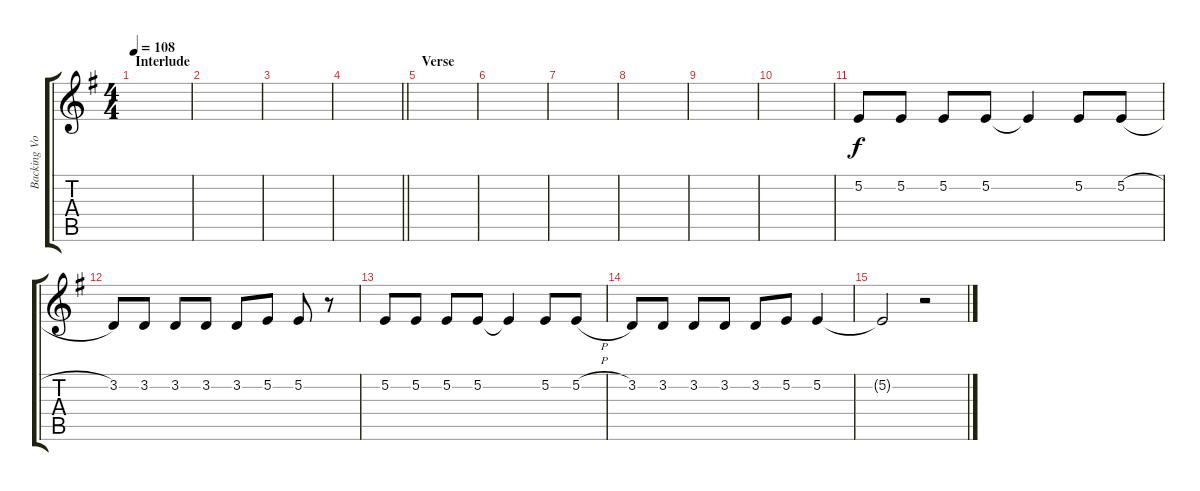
\track ("Backing Vocals" "Backing Vo") {instrument sopranosax}
\staff {score tabs}
\tuning (E4 B3 G3 D3 A2 E2) {hide}
\ts (4 4)
\section ("" "Interlude")
\tempo 108
\clef g2
\ks g
|
|
|
\barLineRight lightlight
|
\section ("" "Verse")
|
|
|
|
|
|
5.2.8 5.2.8 5.2.8 5.2.8 5.2{t}.4 5.2.8 5.2{h}.8 |
3.2.8 3.2.8 3.2.8 3.2.8 3.2.8 5.2.8 5.2.8 r.8 |
5.2.8 5.2.8 5.2.8 5.2.8 5.2{t}.4 5.2.8 5.2{h}.8 |
3.2.8 3.2.8 3.2.8 3.2.8 3.2.8 5.2.8 5.2.4 |
5.2{t}.2 r.2
